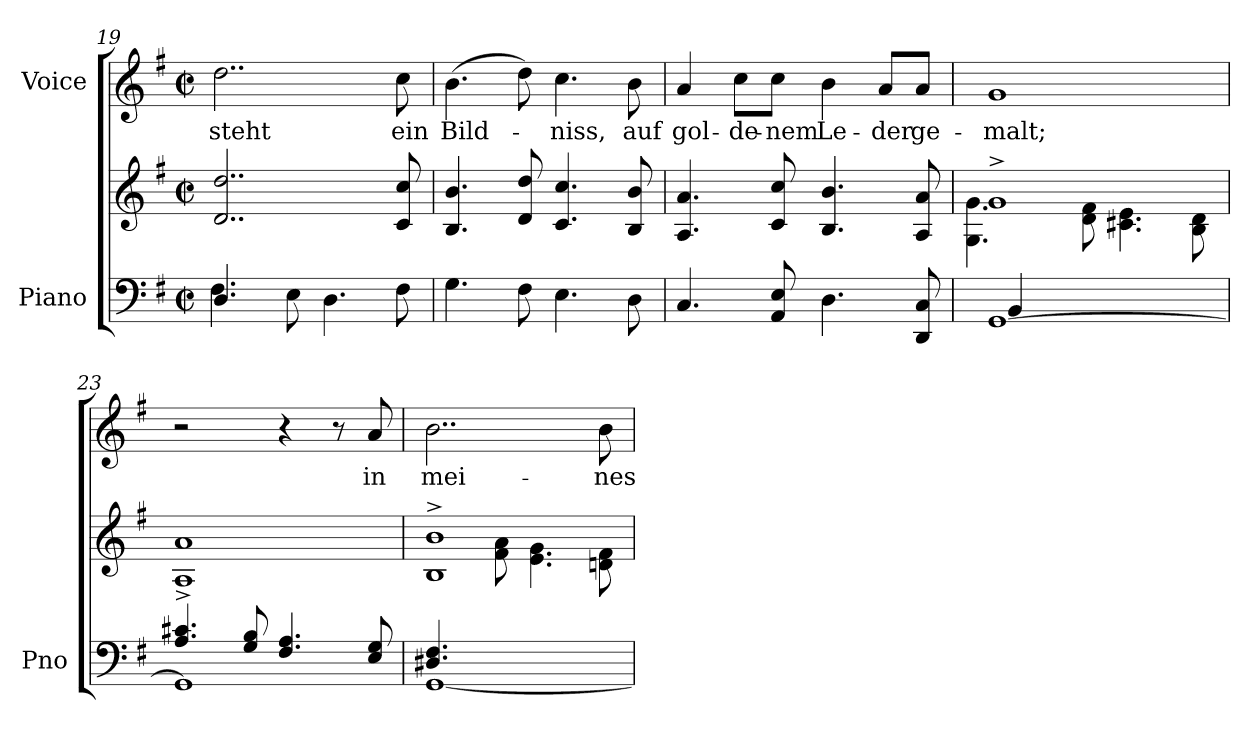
**kern	**kern	**kern	**text
*part2	*part2	*part1	*part1
*staff3	*staff2	*staff1	*staff1
*I"Piano	*	*I"Voice	*
*I'Pno	*	*	*
!!LO:LB:g=z
*clefF4	*clefG2	*clefG2	*
*k[f#]	*k[f#]	*k[f#]	*
*M2/2	*M2/2	*M2/2	*
*met(c|)	*met(c|)	*met(c|)	*
=19	=19	=19	=19
*^	*	*	*
!	!	!	!	!LO:LY:b
4.D/	4.F#\	2..d/ 2..dd/	2..dd\	steht
8E\	2ryy	.	.	.
4.D\	.	.	.	.
!	!	!	!	!LO:LY:b
8F#\	8ryy	8c/ 8cc/	8cc\	ein
=20	=20	=20	=20	=20
!	!	!	!	!LO:LY:b
*v	*v	*	*	*
4.G\	4.B/ 4.b/	(4.b\	Bild-
8F#\	8d/ 8dd/	8dd\)	.
!	!	!	!LO:LY:b
4.E\	4.c/ 4.cc/	4.cc\	-niss,
!	!	!	!LO:LY:b
8D\	8B/ 8b/	8b\	auf
=21	=21	=21	=21
!	!	!	!LO:LY:b
4.C/	4.A/ 4.a/	4a/	gol-
!	!	!	!LO:LY:b
.	.	8cc\L	-de-
!	!	!	!LO:LY:b
8AA/ 8E/	8c/ 8cc/	8cc\J	-nem
!	!	!	!LO:LY:b
4.D\	4.B/ 4.b/	4b\	Le-
!	!	!	!LO:LY:b
.	.	8a/L	-der
!	!	!	!LO:LY:b
8DD/ 8C/	8A/ 8a/	8a/J	ge-
=22	=22	=22	=22
*^	*^	*	*
!	!	!	!	!	!LO:LY:b
[1GG	4BB/	1g^	4.G\ 4.g\	1g	-malt;
.	2.ryy	.	.	.	.
.	.	.	8d\ 8f#\	.	.
.	.	.	4.c#X\ 4.e\	.	.
.	.	.	8B\ 8d\	.	.
*	*	*v	*v	*	*
=23	=23	=23	=23	=23
4.A/ 4.c#X/	1GG]	1A^ 1a^	2r	.
8G/ 8B/	.	.	.	.
4.F#/ 4.A/	.	.	4r	.
.	.	.	8r	.
!	!	!	!	!LO:LY:b
8E/ 8G/	.	.	8a/	in
!!LO:LB:g=z
=24	=24	=24	=24	=24
*	*	*^	*	*
!	!	!	!	!	!LO:LY:b
4.D#X/ 4.F#/	[1GG	1B^ 1b^	4.ryy	2..b\	mei-
2ryy	.	.	8f#\ 8a\	.	.
.	.	.	4.e\ 4.g\	.	.
!	!	!	!	!	!LO:LY:b
8ryy	.	.	8dn\ 8f#\	8b\	-nes
*v	*v	*	*	*	*
*	*v	*v	*	*
=	=	=	=
*-	*-	*-	*-
